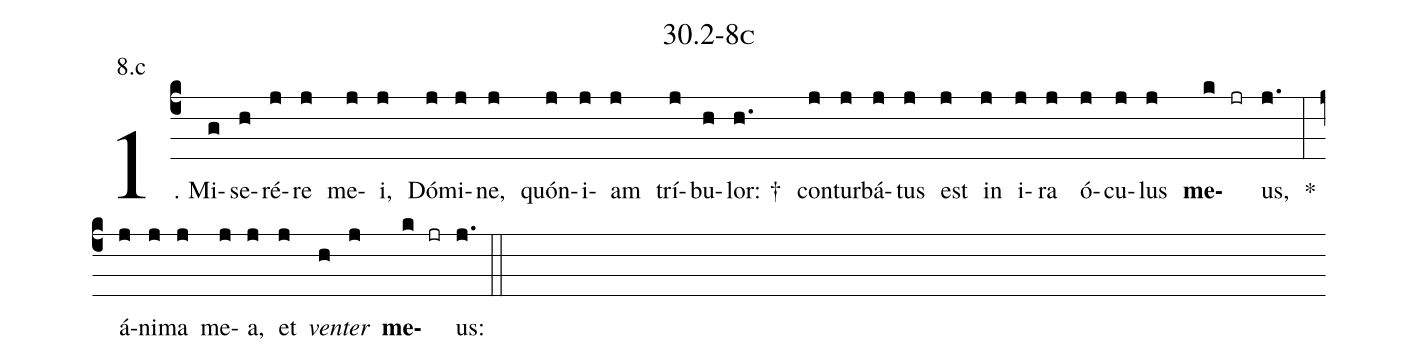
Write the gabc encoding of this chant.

name: 30.2-8c;
annotation: 8.c;
%%
(c4)1. Mi(g)se(h)ré(j)re(j) me(j)i,(j) Dó(j)mi(j)ne,(j) quón(j)i(j)am(j) trí(j)bu(h)lor: †(h.) con(j)tur(j)bá(j)tus(j) est(j) in(j) i(j)ra(j) ó(j)cu(j)lus(j) <b>me</b>(k jr)us,(j.) *(:) á(j)ni(j)ma(j) me(j)a,(j) et(j) <i>ven</i>(h)<i>ter</i>(j) <b>me</b>(k jr)us:(j.) (::)
